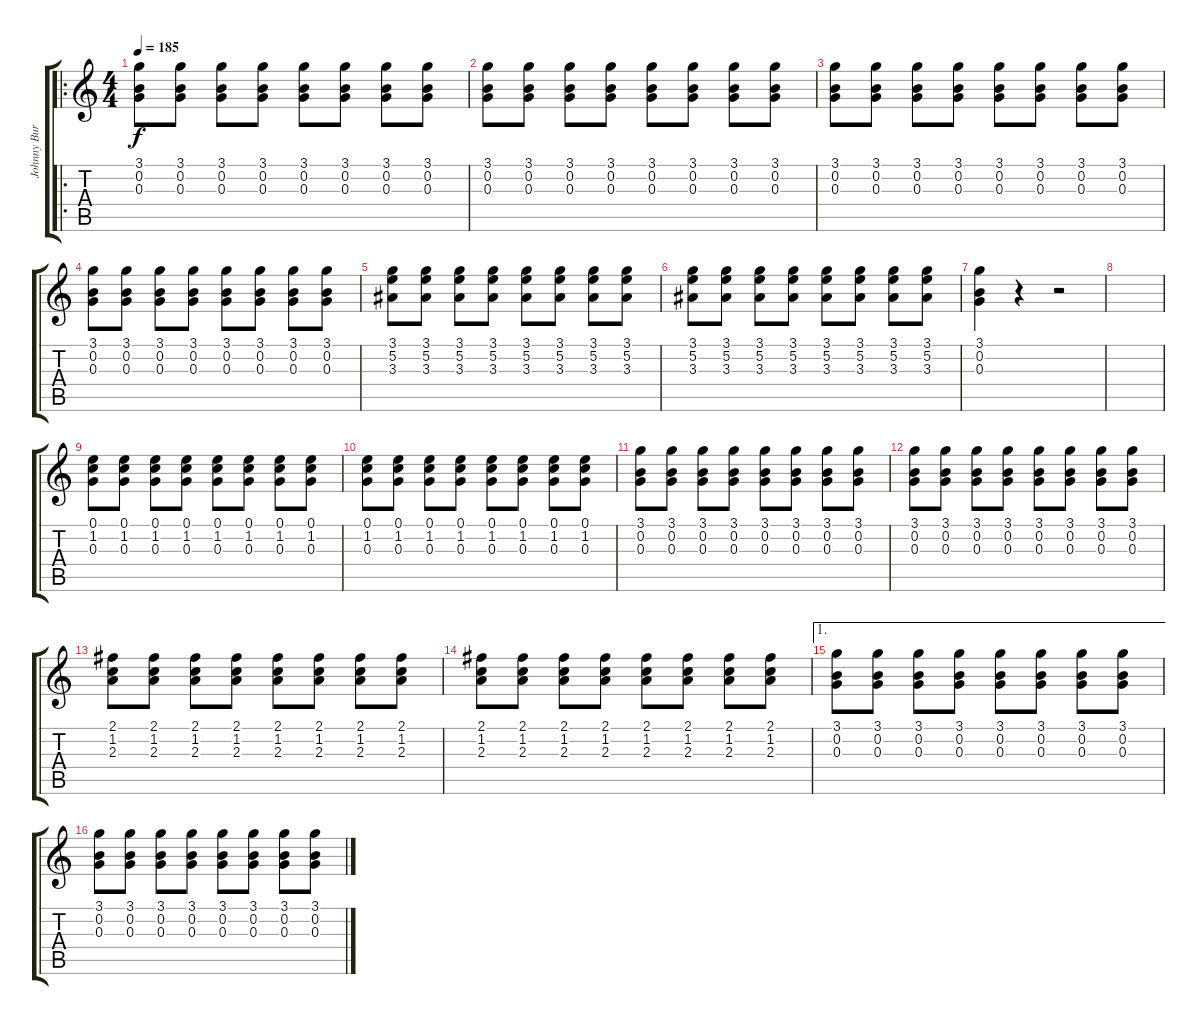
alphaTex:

\track ("Johnny Burnette" "Johnny Bur") {instrument acousticguitarsteel}
\staff {score tabs}
\tuning (E4 B3 G3 D3 A2 E2) {hide}
\ro
\ts (4 4)
\tempo 185
\clef g2
\ks c
(3.1 0.2 0.3).8{dy f} (3.1 0.2 0.3).8 (3.1 0.2 0.3).8 (3.1 0.2 0.3).8 (3.1 0.2 0.3).8 (3.1 0.2 0.3).8 (3.1 0.2 0.3).8 (3.1 0.2 0.3).8 |
(3.1 0.2 0.3).8 (3.1 0.2 0.3).8 (3.1 0.2 0.3).8 (3.1 0.2 0.3).8 (3.1 0.2 0.3).8 (3.1 0.2 0.3).8 (3.1 0.2 0.3).8 (3.1 0.2 0.3).8 |
(3.1 0.2 0.3).8 (3.1 0.2 0.3).8 (3.1 0.2 0.3).8 (3.1 0.2 0.3).8 (3.1 0.2 0.3).8 (3.1 0.2 0.3).8 (3.1 0.2 0.3).8 (3.1 0.2 0.3).8 |
(3.1 0.2 0.3).8 (3.1 0.2 0.3).8 (3.1 0.2 0.3).8 (3.1 0.2 0.3).8 (3.1 0.2 0.3).8 (3.1 0.2 0.3).8 (3.1 0.2 0.3).8 (3.1 0.2 0.3).8 |
(3.1 5.2 3.3).8 (3.1 5.2 3.3).8 (3.1 5.2 3.3).8 (3.1 5.2 3.3).8 (3.1 5.2 3.3).8 (3.1 5.2 3.3).8 (3.1 5.2 3.3).8 (3.1 5.2 3.3).8 |
(3.1 5.2 3.3).8 (3.1 5.2 3.3).8 (3.1 5.2 3.3).8 (3.1 5.2 3.3).8 (3.1 5.2 3.3).8 (3.1 5.2 3.3).8 (3.1 5.2 3.3).8 (3.1 5.2 3.3).8 |
(3.1 0.2 0.3).4 r.4 r.2 |
|
(0.1 1.2 0.3).8 (0.1 1.2 0.3).8 (0.1 1.2 0.3).8 (0.1 1.2 0.3).8 (0.1 1.2 0.3).8 (0.1 1.2 0.3).8 (0.1 1.2 0.3).8 (0.1 1.2 0.3).8 |
(0.1 1.2 0.3).8 (0.1 1.2 0.3).8 (0.1 1.2 0.3).8 (0.1 1.2 0.3).8 (0.1 1.2 0.3).8 (0.1 1.2 0.3).8 (0.1 1.2 0.3).8 (0.1 1.2 0.3).8 |
(3.1 0.2 0.3).8 (3.1 0.2 0.3).8 (3.1 0.2 0.3).8 (3.1 0.2 0.3).8 (3.1 0.2 0.3).8 (3.1 0.2 0.3).8 (3.1 0.2 0.3).8 (3.1 0.2 0.3).8 |
(3.1 0.2 0.3).8 (3.1 0.2 0.3).8 (3.1 0.2 0.3).8 (3.1 0.2 0.3).8 (3.1 0.2 0.3).8 (3.1 0.2 0.3).8 (3.1 0.2 0.3).8 (3.1 0.2 0.3).8 |
(2.1 1.2 2.3).8 (2.1 1.2 2.3).8 (2.1 1.2 2.3).8 (2.1 1.2 2.3).8 (2.1 1.2 2.3).8 (2.1 1.2 2.3).8 (2.1 1.2 2.3).8 (2.1 1.2 2.3).8 |
(2.1 1.2 2.3).8 (2.1 1.2 2.3).8 (2.1 1.2 2.3).8 (2.1 1.2 2.3).8 (2.1 1.2 2.3).8 (2.1 1.2 2.3).8 (2.1 1.2 2.3).8 (2.1 1.2 2.3).8 |
\ae 1
(3.1 0.2 0.3).8 (3.1 0.2 0.3).8 (3.1 0.2 0.3).8 (3.1 0.2 0.3).8 (3.1 0.2 0.3).8 (3.1 0.2 0.3).8 (3.1 0.2 0.3).8 (3.1 0.2 0.3).8 |
(3.1 0.2 0.3).8 (3.1 0.2 0.3).8 (3.1 0.2 0.3).8 (3.1 0.2 0.3).8 (3.1 0.2 0.3).8 (3.1 0.2 0.3).8 (3.1 0.2 0.3).8 (3.1 0.2 0.3).8
